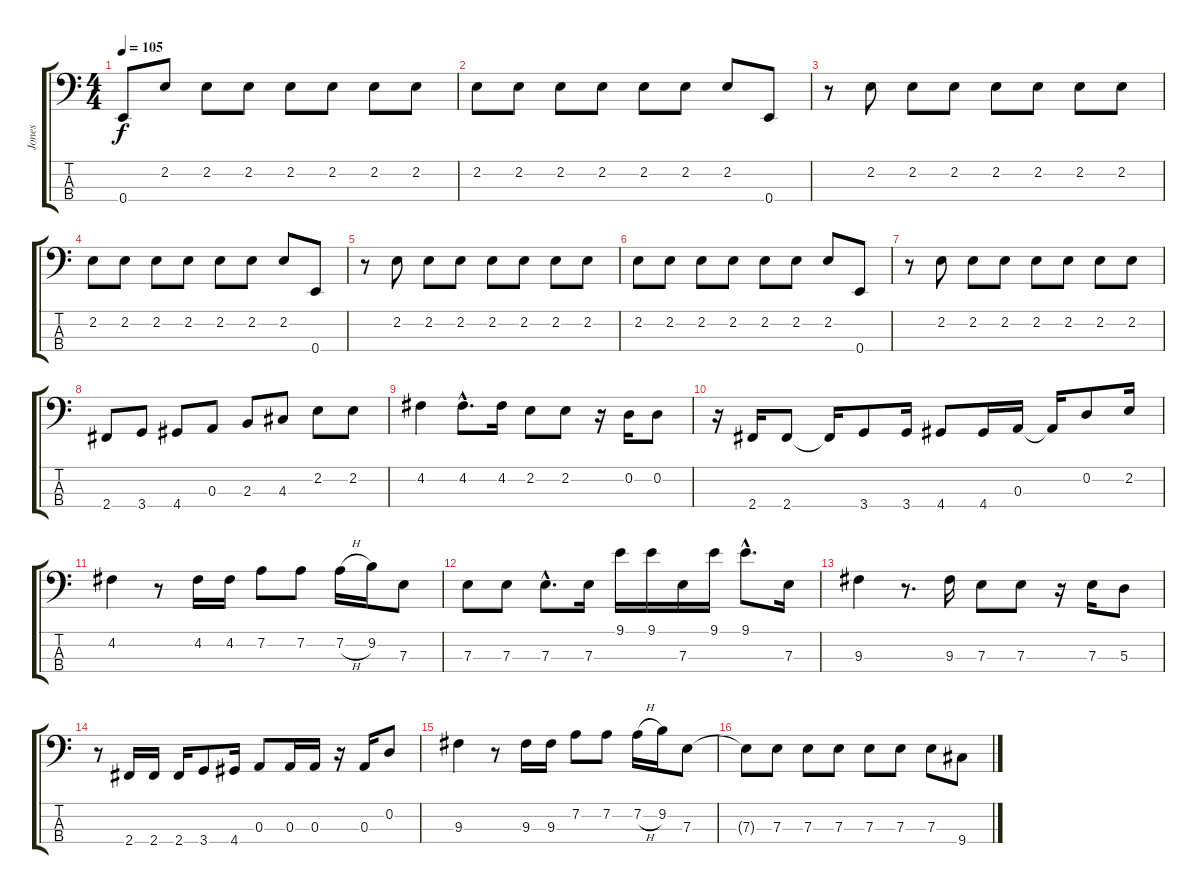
\track ("Jones" "Jones") {instrument electricbassfinger}
\staff {score tabs}
\tuning (G2 D2 A1 E1) {hide}
\ts (4 4)
\tempo 105
\clef f4
\ks c
0.4.8{dy f} 2.2.8 2.2.8 2.2.8 2.2.8 2.2.8 2.2.8 2.2.8 |
2.2.8 2.2.8 2.2.8 2.2.8 2.2.8 2.2.8 2.2.8 0.4.8 |
r.8 2.2.8 2.2.8 2.2.8 2.2.8 2.2.8 2.2.8 2.2.8 |
2.2.8 2.2.8 2.2.8 2.2.8 2.2.8 2.2.8 2.2.8 0.4.8 |
r.8 2.2.8 2.2.8 2.2.8 2.2.8 2.2.8 2.2.8 2.2.8 |
2.2.8 2.2.8 2.2.8 2.2.8 2.2.8 2.2.8 2.2.8 0.4.8 |
r.8 2.2.8 2.2.8 2.2.8 2.2.8 2.2.8 2.2.8 2.2.8 |
2.4.8 3.4.8 4.4.8 0.3.8 2.3.8 4.3.8 2.2.8 2.2.8 |
4.2.4 4.2{hac}.8{d} 4.2.16 2.2.8 2.2.8 r.16 0.2.16 0.2.8 |
r.16 2.4.16 2.4.8 2.4{t}.16 3.4.8 3.4.16 4.4.8 4.4.16 0.3.16 0.3{t}.16 0.2.8 2.2.16 |
4.2.4 r.8 4.2.16 4.2.16 7.2.8 7.2.8 7.2{h}.16 9.2.16 7.3.8 |
7.3.8 7.3.8 7.3{hac}.8{d} 7.3.16 9.1.16 9.1.16 7.3.16 9.1.16 9.1{hac}.8{d} 7.3.16 |
9.3.4 r.8{d} 9.3.16 7.3.8 7.3.8 r.16 7.3.16 5.3.8 |
r.8 2.4.16 2.4.16 2.4.16 3.4.8 4.4.16 0.3.8 0.3.16 0.3.16 r.16 0.3.16 0.2.8 |
9.3.4 r.8 9.3.16 9.3.16 7.2.8 7.2.8 7.2{h}.16 9.2.16 7.3.8 |
7.3{t}.8 7.3.8 7.3.8 7.3.8 7.3.8 7.3.8 7.3.8 9.4.8
